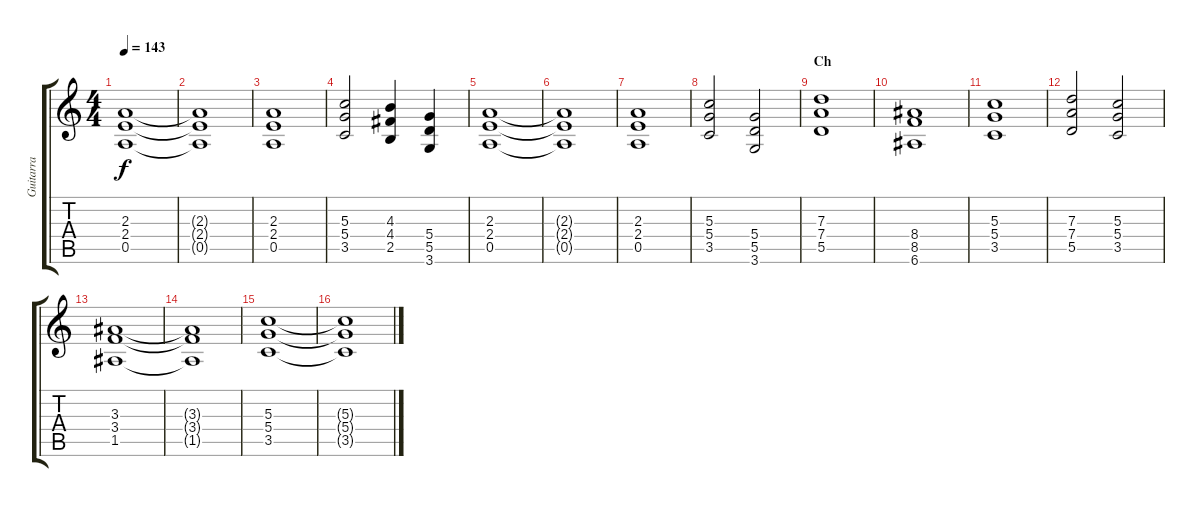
\track ("Guitarra" "Guitarra") {instrument overdrivenguitar}
\staff {score tabs}
\tuning (E4 B3 G3 D3 A2 E2) {hide}
\ts (4 4)
\tempo 143
\clef g2
\ks c
(2.3 2.4 0.5).1{dy f} |
(2.3{t} 2.4{t} 0.5{t}).1 |
(2.3 2.4 0.5).1 |
(5.3 5.4 3.5).2 (4.3 4.4 2.5).4 (5.4 5.5 3.6).4 |
(2.3 2.4 0.5).1 |
(2.3{t} 2.4{t} 0.5{t}).1 |
(2.3 2.4 0.5).1 |
(5.3 5.4 3.5).2 (5.4 5.5 3.6).2 |
\section ("" "Ch")
(7.3 7.4 5.5).1 |
(8.4 8.5 6.6).1 |
(5.3 5.4 3.5).1 |
(7.3 7.4 5.5).2 (5.3 5.4 3.5).2 |
(3.3 3.4 1.5).1 |
(3.3{t} 3.4{t} 1.5{t}).1 |
(5.3 5.4 3.5).1 |
(5.3{t} 5.4{t} 3.5{t}).1
